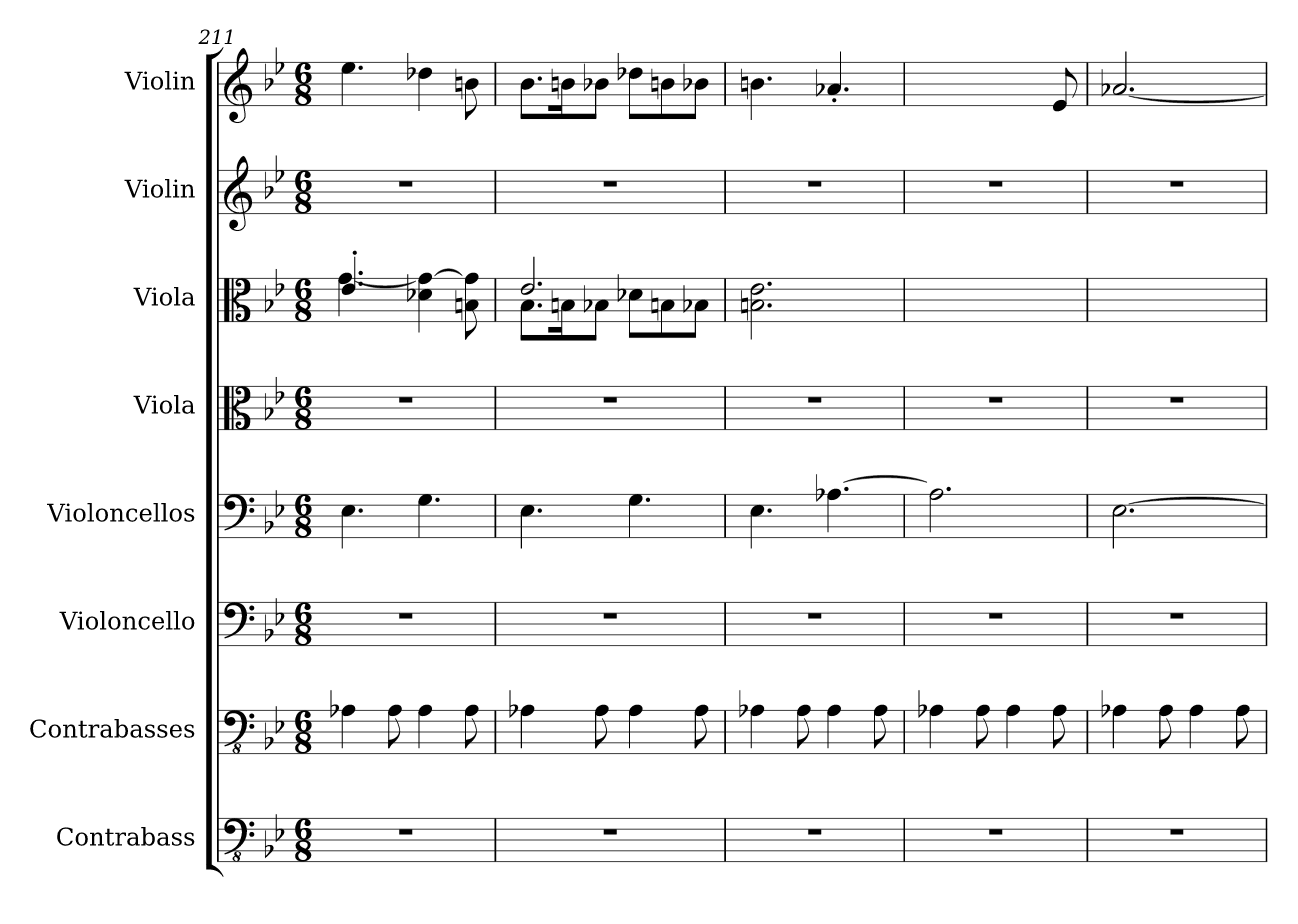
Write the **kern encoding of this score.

**kern	**kern	**kern	**kern	**kern	**kern	**kern	**kern
*part8	*part7	*part6	*part5	*part4	*part3	*part2	*part1
*staff8	*staff7	*staff6	*staff5	*staff4	*staff3	*staff2	*staff1
*I"Contrabass	*I"Contrabasses	*I"Violoncello	*I"Violoncellos	*I"Viola	*I"Viola	*I"Violin	*I"Violin
*I'Cb.	*I'Cbs.	*I'Vc.	*I'Vcs.	*I'Vla.	*I'Vla.	*I'Vln.	*I'Vln.
*clefFv4	*clefFv4	*clefF4	*clefF4	*clefC3	*clefC3	*clefG2	*clefG2
*ITrd7c12	*	*	*	*	*	*	*
*k[b-e-]	*k[b-e-]	*k[b-e-]	*k[b-e-]	*k[b-e-]	*k[b-e-]	*k[b-e-]	*k[b-e-]
*M6/8	*M6/8	*M6/8	*M6/8	*M6/8	*M6/8	*M6/8	*M6/8
=211	=211	=211	=211	=211	=211	=211	=211
*	*	*	*	*	*^	*	*
2.r	4AA-X\	2.r	4.E-\	2.r	4.e-'/	[4.g\	2.r	4.ee-\
.	8AA-\	.	.	.	.	.	.	.
.	4AA-\	.	4.G\	.	4.ryy	4d-X\ 4g\_	.	4dd-X\
.	8AA-\	.	.	.	.	8Bn\ 8g\]	.	8bn\
!!LO:PB:g=z
=212	=212	=212	=212	=212	=212	=212	=212	=212
2.r	4AA-X\	2.r	4.E-\	2.r	2.e-/	8.B-\L	2.r	8.b-\L
.	.	.	.	.	.	16Bn\K	.	16bn\K
.	8AA-\	.	.	.	.	8B-X\J	.	8b-X\J
.	4AA-\	.	4.G\	.	.	8d-X\L	.	8dd-X\L
.	.	.	.	.	.	8Bn\	.	8bn\
.	8AA-\	.	.	.	.	8B-X\J	.	8b-X\J
*	*	*	*	*	*v	*v	*	*
=213	=213	=213	=213	=213	=213	=213	=213
2.r	4AA-X\	2.r	4.E-\	2.r	2.Bn\ 2.e-\	2.r	4.bn\
.	8AA-\	.	.	.	.	.	.
.	4AA-\	.	[4.A-X\	.	.	.	4.a-X'/
.	8AA-\	.	.	.	.	.	.
!!LO:PB:g=z
=214	=214	=214	=214	=214	=214	=214	=214
2.r	4AA-X\	2.r	2.A-\]	2.r	2.ryy	2.r	4.ryy
.	8AA-\	.	.	.	.	.	.
.	4AA-\	.	.	.	.	.	4ryy
.	8AA-\	.	.	.	.	.	8e-/
=215	=215	=215	=215	=215	=215	=215	=215
2.r	4AA-X\	2.r	[2.E-\	2.r	2.ryy	2.r	[2.a-X/
.	8AA-\	.	.	.	.	.	.
.	4AA-\	.	.	.	.	.	.
.	8AA-\	.	.	.	.	.	.
=	=	=	=	=	=	=	=
*-	*-	*-	*-	*-	*-	*-	*-
